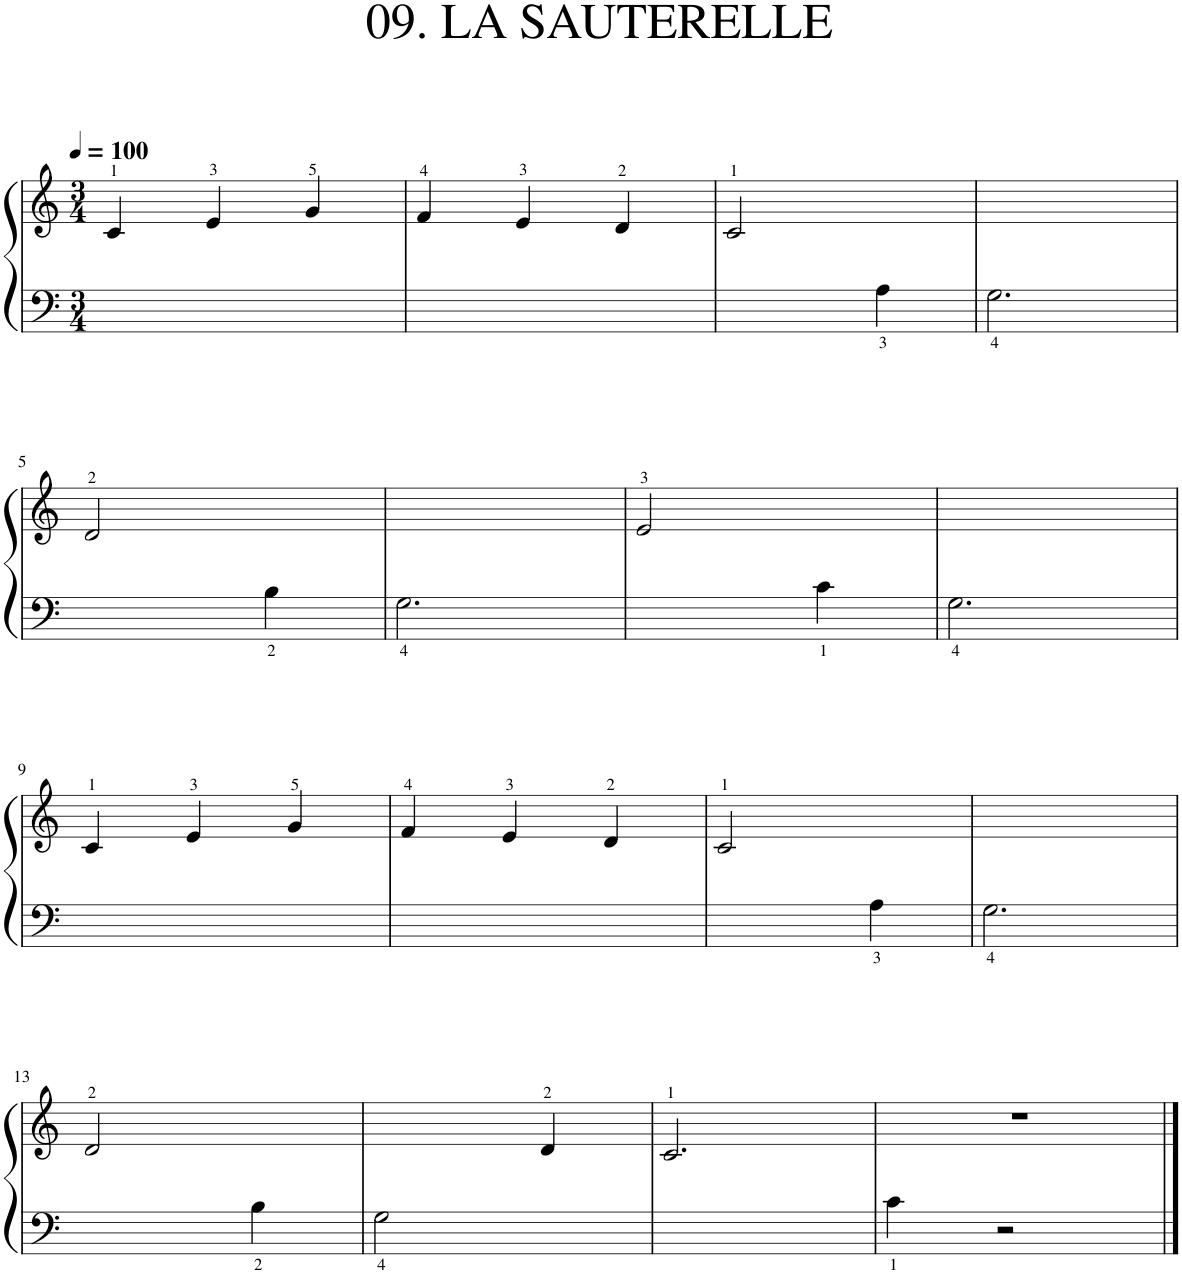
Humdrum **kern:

**kern	**kern
*part1	*part1
*staff2	*staff1
*I"Piano	*
*I'Pno.	*
*clefF4	*clefG2
*k[]	*k[]
*M3/4	*M3/4
*MM100	*MM100
=1	=1
2.ryy	4c/
.	4e/
.	4g/
=2	=2
2.ryy	4f/
.	4e/
.	4d/
=3	=3
2ryy	2c/
4A\	4ryy
=4	=4
2.G\	2.ryy
!!LO:LB:g=z
=5	=5
2ryy	2d/
4B\	4ryy
=6	=6
2.G\	2.ryy
=7	=7
2ryy	2e/
4c\	4ryy
=8	=8
2.G\	2.ryy
!!LO:LB:g=z
=9	=9
2.ryy	4c/
.	4e/
.	4g/
=10	=10
2.ryy	4f/
.	4e/
.	4d/
=11	=11
2ryy	2c/
4A\	4ryy
=12	=12
2.G\	2.ryy
!!LO:LB:g=z
=13	=13
2ryy	2d/
4B\	4ryy
=14	=14
2G\	2ryy
4ryy	4d/
=15	=15
2.ryy	2.c/
=16	=16
4c\	2.r
2r	.
==	==
*-	*-
